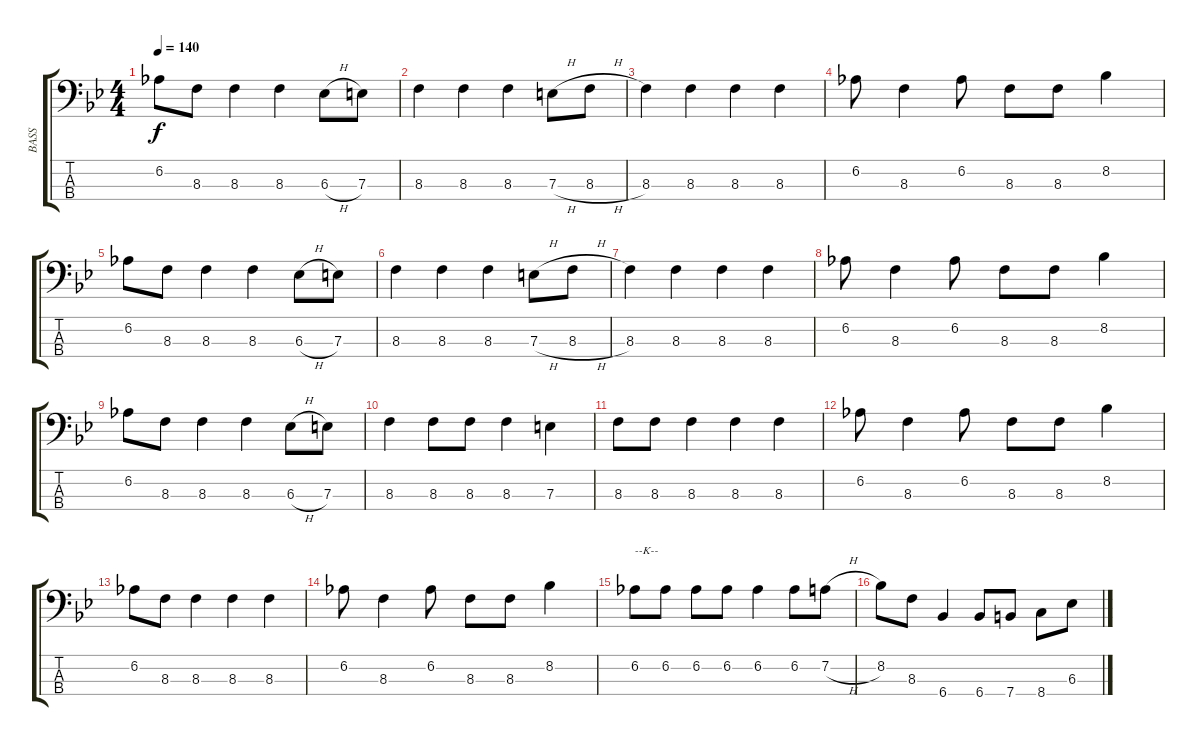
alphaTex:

\track ("BASS" "BASS") {instrument electricbassfinger}
\staff {score tabs}
\tuning (G2 D2 A1 E1) {hide}
\ts (4 4)
\tempo 140
\clef f4
\ks bb
6.2.8{dy f} 8.3.8 8.3.4 8.3.4 6.3{h}.8 7.3.8 |
8.3.4 8.3.4 8.3.4 7.3{h}.8 8.3{h}.8 |
8.3.4 8.3.4 8.3.4 8.3.4 |
6.2.8 8.3.4 6.2.8 8.3.8 8.3.8 8.2.4 |
6.2.8 8.3.8 8.3.4 8.3.4 6.3{h}.8 7.3.8 |
8.3.4 8.3.4 8.3.4 7.3{h}.8 8.3{h}.8 |
8.3.4 8.3.4 8.3.4 8.3.4 |
6.2.8 8.3.4 6.2.8 8.3.8 8.3.8 8.2.4 |
6.2.8 8.3.8 8.3.4 8.3.4 6.3{h}.8 7.3.8 |
8.3.4 8.3.8 8.3.8 8.3.4 7.3.4 |
8.3.8 8.3.8 8.3.4 8.3.4 8.3.4 |
6.2.8 8.3.4 6.2.8 8.3.8 8.3.8 8.2.4 |
6.2.8 8.3.8 8.3.4 8.3.4 8.3.4 |
6.2.8 8.3.4 6.2.8 8.3.8 8.3.8 8.2.4 |
6.2.8{txt "--K--"} 6.2.8 6.2.8 6.2.8 6.2.4 6.2.8 7.2{h}.8 |
8.2.8 8.3.8 6.4.4 6.4.8 7.4.8 8.4.8 6.3.8
